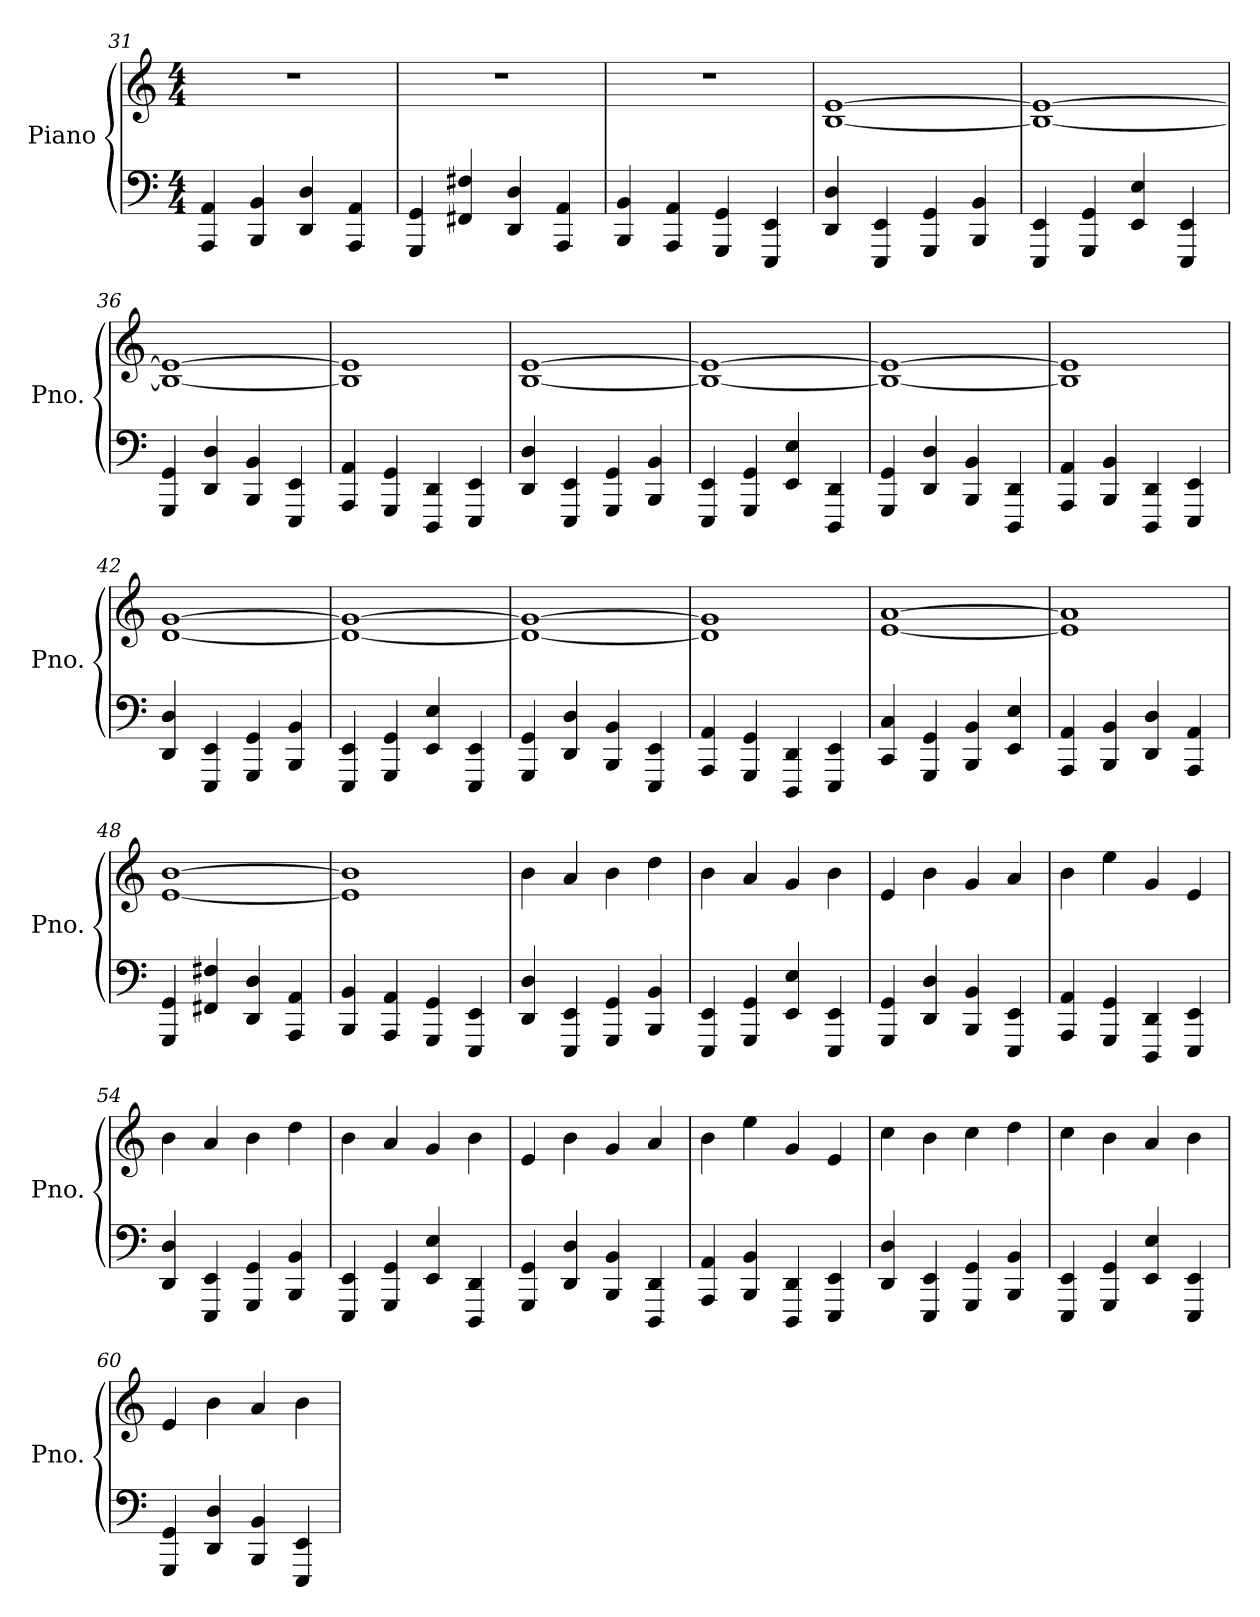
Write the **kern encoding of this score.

**kern	**kern
*part1	*part1
*staff2	*staff1
*I"Piano	*
*I'Pno.	*
*clefF4	*clefG2
*k[]	*k[]
*M4/4	*M4/4
=31	=31
4AAA/ 4AA/	1r
4BBB/ 4BB/	.
4DD/ 4D/	.
4AAA/ 4AA/	.
=32	=32
4GGG/ 4GG/	1r
4FF#X/ 4F#X/	.
4DD/ 4D/	.
4AAA/ 4AA/	.
!!LO:LB:g=z
=33	=33
4BBB/ 4BB/	1r
4AAA/ 4AA/	.
4GGG/ 4GG/	.
4EEE/ 4EE/	.
=34	=34
4DD/ 4D/	[1B [1e
4EEE/ 4EE/	.
4GGG/ 4GG/	.
4BBB/ 4BB/	.
=35	=35
4EEE/ 4EE/	1B_ 1e_
4GGG/ 4GG/	.
4EE/ 4E/	.
4EEE/ 4EE/	.
=36	=36
4GGG/ 4GG/	1B_ 1e_
4DD/ 4D/	.
4BBB/ 4BB/	.
4EEE/ 4EE/	.
=37	=37
4AAA/ 4AA/	1B] 1e]
4GGG/ 4GG/	.
4DDD/ 4DD/	.
4EEE/ 4EE/	.
=38	=38
4DD/ 4D/	[1B [1e
4EEE/ 4EE/	.
4GGG/ 4GG/	.
4BBB/ 4BB/	.
=39	=39
4EEE/ 4EE/	1B_ 1e_
4GGG/ 4GG/	.
4EE/ 4E/	.
4DDD/ 4DD/	.
!!LO:PB:g=z
=40	=40
4GGG/ 4GG/	1B_ 1e_
4DD/ 4D/	.
4BBB/ 4BB/	.
4DDD/ 4DD/	.
=41	=41
4AAA/ 4AA/	1B] 1e]
4BBB/ 4BB/	.
4DDD/ 4DD/	.
4EEE/ 4EE/	.
=42	=42
4DD/ 4D/	[1d [1g
4EEE/ 4EE/	.
4GGG/ 4GG/	.
4BBB/ 4BB/	.
=43	=43
4EEE/ 4EE/	1d_ 1g_
4GGG/ 4GG/	.
4EE/ 4E/	.
4EEE/ 4EE/	.
=44	=44
4GGG/ 4GG/	1d_ 1g_
4DD/ 4D/	.
4BBB/ 4BB/	.
4EEE/ 4EE/	.
=45	=45
4AAA/ 4AA/	1d] 1g]
4GGG/ 4GG/	.
4DDD/ 4DD/	.
4EEE/ 4EE/	.
=46	=46
4CC/ 4C/	[1e [1a
4GGG/ 4GG/	.
4BBB/ 4BB/	.
4EE/ 4E/	.
!!LO:LB:g=z
=47	=47
4AAA/ 4AA/	1e] 1a]
4BBB/ 4BB/	.
4DD/ 4D/	.
4AAA/ 4AA/	.
=48	=48
4GGG/ 4GG/	[1e [1b
4FF#X/ 4F#X/	.
4DD/ 4D/	.
4AAA/ 4AA/	.
=49	=49
4BBB/ 4BB/	1e] 1b]
4AAA/ 4AA/	.
4GGG/ 4GG/	.
4EEE/ 4EE/	.
=50	=50
4DD/ 4D/	4b\
4EEE/ 4EE/	4a/
4GGG/ 4GG/	4b\
4BBB/ 4BB/	4dd\
=51	=51
4EEE/ 4EE/	4b\
4GGG/ 4GG/	4a/
4EE/ 4E/	4g/
4EEE/ 4EE/	4b\
=52	=52
4GGG/ 4GG/	4e/
4DD/ 4D/	4b\
4BBB/ 4BB/	4g/
4EEE/ 4EE/	4a/
=53	=53
4AAA/ 4AA/	4b\
4GGG/ 4GG/	4ee\
4DDD/ 4DD/	4g/
4EEE/ 4EE/	4e/
!!LO:LB:g=z
=54	=54
4DD/ 4D/	4b\
4EEE/ 4EE/	4a/
4GGG/ 4GG/	4b\
4BBB/ 4BB/	4dd\
=55	=55
4EEE/ 4EE/	4b\
4GGG/ 4GG/	4a/
4EE/ 4E/	4g/
4DDD/ 4DD/	4b\
=56	=56
4GGG/ 4GG/	4e/
4DD/ 4D/	4b\
4BBB/ 4BB/	4g/
4DDD/ 4DD/	4a/
=57	=57
4AAA/ 4AA/	4b\
4BBB/ 4BB/	4ee\
4DDD/ 4DD/	4g/
4EEE/ 4EE/	4e/
=58	=58
4DD/ 4D/	4cc\
4EEE/ 4EE/	4b\
4GGG/ 4GG/	4cc\
4BBB/ 4BB/	4dd\
=59	=59
4EEE/ 4EE/	4cc\
4GGG/ 4GG/	4b\
4EE/ 4E/	4a/
4EEE/ 4EE/	4b\
=60	=60
4GGG/ 4GG/	4e/
4DD/ 4D/	4b\
4BBB/ 4BB/	4a/
4EEE/ 4EE/	4b\
=	=
*-	*-
